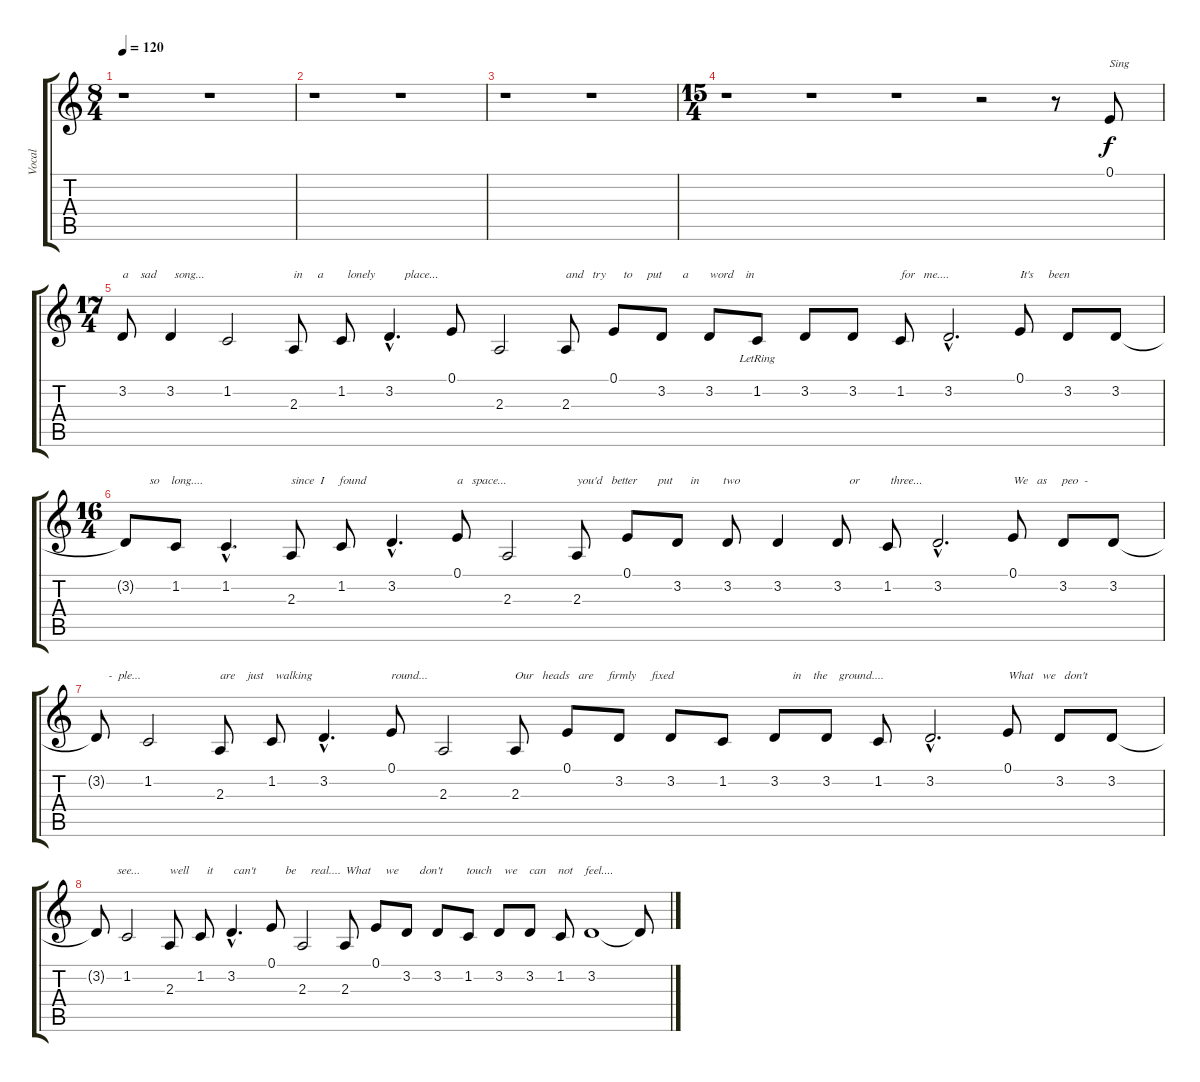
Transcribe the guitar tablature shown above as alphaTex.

\track ("Vocal" "Vocal") {instrument clarinet}
\staff {score tabs}
\tuning (E4 B3 G3 D3 A2 E2) {hide}
\ts (8 4)
\section ("" "")
\tempo 120
\clef g2
\ks c
r.1{dy f instrument clarinet} r.1 |
r.1 r.1 |
r.1 r.1 |
\ts (15 4)
r.1 r.1 r.1 r.2 r.8 0.1.8{txt "Sing"} |
\ts (17 4)
3.2.8{txt "a    sad      song..."} 3.2.4 1.2.2 2.3.8{txt "in     a        lonely          place..."} 1.2.8 3.2{hac}.4{d} 0.1.8 2.3.2 2.3.8{txt "and   try      to     put       a       word    in"} 0.1.8 3.2.8 3.2.8 1.2{lr}.8 3.2.8 3.2.8 1.2.8{txt "for   me...."} 3.2{hac}.2{d} 0.1.8{txt "It's     been "} 3.2.8 3.2.8 |
\ts (16 4)
3.2{t}.8{txt "        so    long...."} 1.2.8 1.2{hac}.4{d} 2.3.8{txt "since  I     found"} 1.2.8 3.2{hac}.4{d} 0.1.8{txt "a   space..."} 2.3.2 2.3.8{txt "you'd   better       put      in        two "} 0.1.8 3.2.8 3.2.8 3.2.4 3.2.8{txt "    or"} 1.2.8{txt " three..."} 3.2{hac}.2{d} 0.1.8{txt "We   as     peo  -"} 3.2.8 3.2.8 |
3.2{t}.8{txt "    -  ple..."} 1.2.2 2.3.8{txt "are    just    walking "} 1.2.8 3.2{hac}.4{d} 0.1.8{txt "round..."} 2.3.2 2.3.8{txt "Our   heads   are     firmly     fixed    "} 0.1.8 3.2.8 3.2.8 1.2.8 3.2.8{txt "      in    the    ground...."} 3.2.8 1.2.8 3.2{hac}.2{d} 0.1.8{txt "What   we   don't"} 3.2.8 3.2.8 |
3.2{t}.8{txt "       see..."} 1.2.2 2.3.8{txt "well      it       can't  "} 1.2.8 3.2{hac}.4{d txt "                  be     real...."} 0.1.8 2.3.2 2.3.8{txt "What     we       don't        touch "} 0.1.8 3.2.8 3.2.8 1.2.8{txt "            we    can    not    feel...."} 3.2.8 3.2.8 1.2.8 3.2.1 3.2{t}.8
